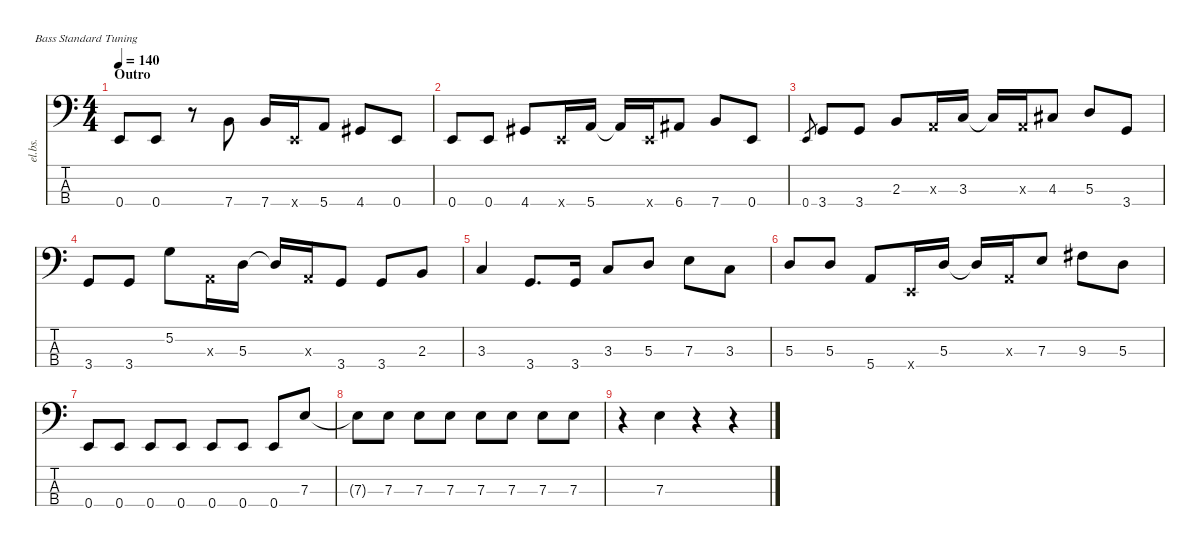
\defaultSystemsLayout 4
\hideDynamics
\bracketExtendMode nobrackets
\track ("Electric Bass" "el.bs.") {instrument electricbassfinger}
\staff {score tabs}
\tuning (G2 D2 A1 E1)
\ts (4 4)
\section ("" "Outro")
\tempo 140
\clef f4
\ks c
0.4.8{dy mf beam Up} 0.4.8{beam Up} r.8{beam Down} 7.4.8{beam Up} 7.4.16{beam Up} 0.4{x}.16{beam Up} 5.4.8{beam Up} 4.4{acc #}.8{beam Up} 0.4.8{beam Up} |
0.4.8{beam Up} 0.4.8{beam Up} 4.4{acc #}.8{beam Up} 0.4{x}.16{beam Up} 5.4.16{beam Up} 5.4{t}.16{beam Up} 0.4{x}.16{beam Up} 6.4{acc #}.8{beam Up} 7.4.8{beam Up} 0.4.8{beam Up} |
0.4.8{gr beam Up} 3.4.8{beam Up} 3.4.8{beam Up} 2.3.8{beam Up} 0.3{x}.16{beam Up} 3.3.16{beam Up} 3.3{t}.16{beam Up} 0.3{x}.16{beam Up} 4.3{acc #}.8{beam Up} 5.3.8{beam Up} 3.4.8{beam Up} |
3.4.8{beam Up} 3.4.8{beam Up} 5.2.8{beam Down} 0.3{x}.16{beam Down} 5.3.16{beam Down} 5.3{t}.16{beam Up} 0.3{x}.16{beam Up} 3.4.8{beam Up} 3.4.8{beam Up} 2.3.8{beam Up} |
3.3.4{beam Up} 3.4.8{d beam Up} 3.4.16{beam Up} 3.3.8{beam Up} 5.3.8{beam Up} 7.3.8{beam Down} 3.3.8{beam Down} |
5.3.8{beam Up} 5.3.8{beam Up} 5.4.8{beam Up} 0.4{x}.16{beam Up} 5.3.16{beam Up} 5.3{t}.16{beam Up} 0.3{x}.16{beam Up} 7.3.8{beam Up} 9.3{acc #}.8{beam Down} 5.3.8{beam Down} |
0.4.8{beam Up} 0.4.8{beam Up} 0.4.8{beam Up} 0.4.8{beam Up} 0.4.8{beam Up} 0.4.8{beam Up} 0.4.8{beam Up} 7.3.8{beam Up} |
7.3{t}.8{beam Down} 7.3.8{beam Down} 7.3.8{beam Down} 7.3.8{beam Down} 7.3.8{beam Down} 7.3.8{beam Down} 7.3.8{beam Down} 7.3.8{beam Down} |
r.4{beam Down} 7.3.4{beam Down} r.4{beam Down} r.4{beam Down}
